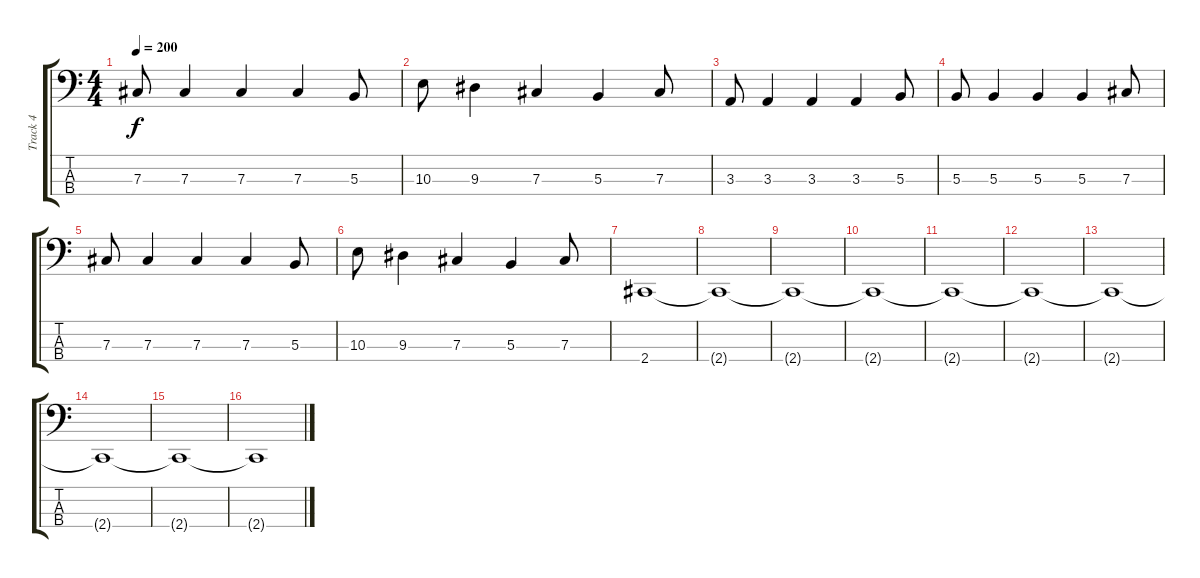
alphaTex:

\track ("Track 4" "Track 4") {instrument electricbasspick}
\staff {score tabs}
\tuning (E2 B1 Gb1 B0) {hide}
\ts (4 4)
\tempo 200
\clef f4
\ks c
7.3.8{dy f} 7.3.4 7.3.4 7.3.4 5.3.8 |
10.3.8 9.3.4 7.3.4 5.3.4 7.3.8 |
3.3.8 3.3.4 3.3.4 3.3.4 5.3.8 |
5.3.8 5.3.4 5.3.4 5.3.4 7.3.8 |
7.3.8 7.3.4 7.3.4 7.3.4 5.3.8 |
10.3.8 9.3.4 7.3.4 5.3.4 7.3.8 |
2.4.1 |
2.4{t}.1 |
2.4{t}.1 |
2.4{t}.1 |
2.4{t}.1 |
2.4{t}.1 |
2.4{t}.1 |
2.4{t}.1 |
2.4{t}.1 |
2.4{t}.1
